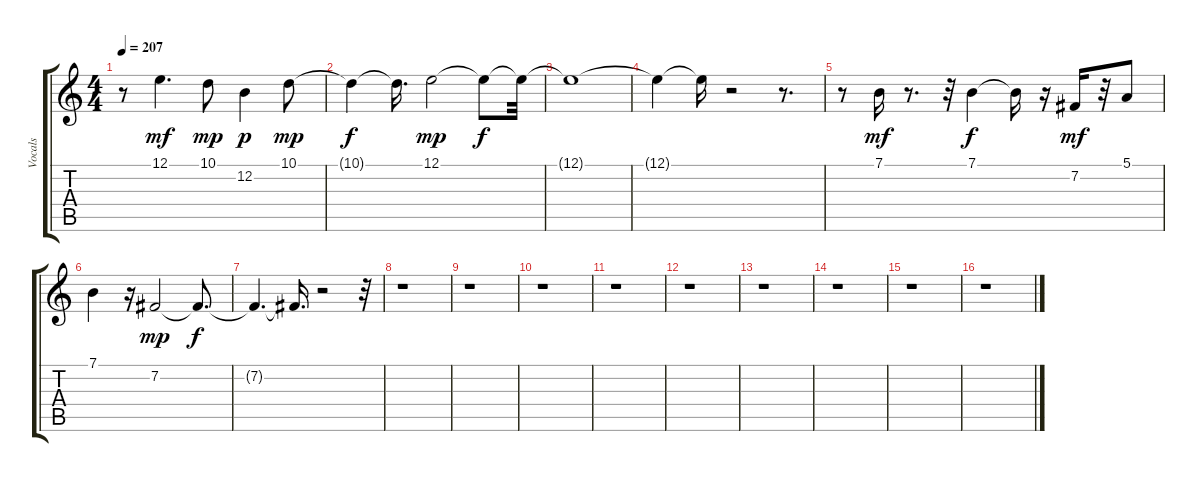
\track ("Vocals" "Vocals") {instrument pad3polysynth}
\staff {score tabs}
\tuning (E4 B3 G3 D3 A2 E2) {hide}
\ts (4 4)
\tempo 207
\clef g2
\ks c
r.8{dy f} 12.1.4{d dy mf} 10.1.8{dy mp} 12.2.4{dy p} 10.1.8{dy mp} |
10.1{t}.4{dy f} 10.1{t}.16{d} 12.1.2{dy mp} 12.1{t}.8{dy f} 12.1{t}.32 |
12.1{t}.1 |
12.1{t}.4 12.1{t}.16 r.2 r.8{d} |
r.8 7.1.16{dy mf} r.8{d} r.32 7.1.4{dy f} 7.1{t}.16 r.16 7.2.16{dy mf} r.32 5.1.8 |
7.1.4 r.16 7.2.2{dy mp} 7.2{t}.8{d dy f} |
7.2{t}.4{d} 7.2{t}.16{d} r.2 r.32 |
r.1 |
r.1 |
r.1 |
r.1 |
r.1 |
r.1 |
r.1 |
r.1 |
r.1
